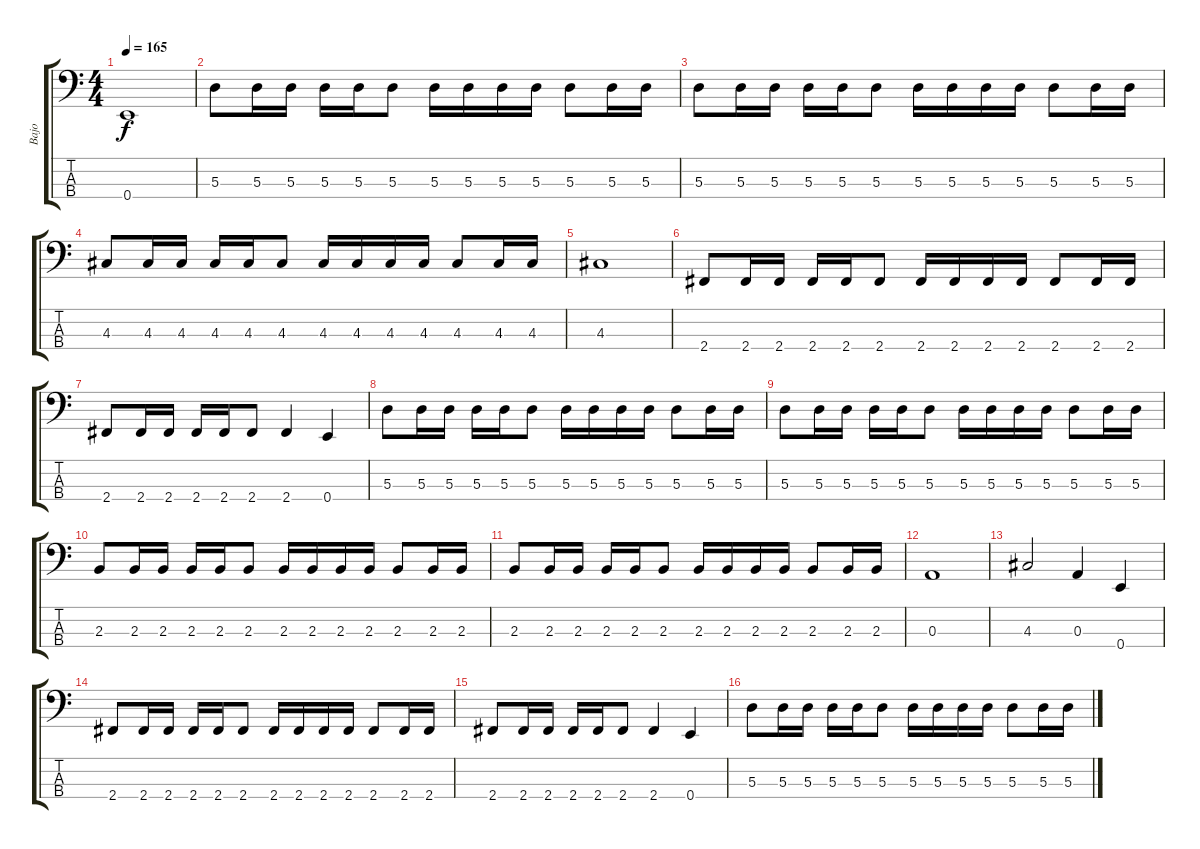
\track ("Bajo" "Bajo") {instrument electricbassfinger}
\staff {score tabs}
\tuning (G2 D2 A1 E1) {hide}
\ts (4 4)
\tempo 165
\clef f4
\ks c
0.4{t}.1{dy f} |
5.3.8 5.3.16 5.3.16 5.3.16 5.3.16 5.3.8 5.3.16 5.3.16 5.3.16 5.3.16 5.3.8 5.3.16 5.3.16 |
5.3.8 5.3.16 5.3.16 5.3.16 5.3.16 5.3.8 5.3.16 5.3.16 5.3.16 5.3.16 5.3.8 5.3.16 5.3.16 |
4.3.8 4.3.16 4.3.16 4.3.16 4.3.16 4.3.8 4.3.16 4.3.16 4.3.16 4.3.16 4.3.8 4.3.16 4.3.16 |
4.3.1 |
2.4.8 2.4.16 2.4.16 2.4.16 2.4.16 2.4.8 2.4.16 2.4.16 2.4.16 2.4.16 2.4.8 2.4.16 2.4.16 |
2.4.8 2.4.16 2.4.16 2.4.16 2.4.16 2.4.8 2.4.4 0.4.4 |
5.3.8 5.3.16 5.3.16 5.3.16 5.3.16 5.3.8 5.3.16 5.3.16 5.3.16 5.3.16 5.3.8 5.3.16 5.3.16 |
5.3.8 5.3.16 5.3.16 5.3.16 5.3.16 5.3.8 5.3.16 5.3.16 5.3.16 5.3.16 5.3.8 5.3.16 5.3.16 |
2.3.8 2.3.16 2.3.16 2.3.16 2.3.16 2.3.8 2.3.16 2.3.16 2.3.16 2.3.16 2.3.8 2.3.16 2.3.16 |
2.3.8 2.3.16 2.3.16 2.3.16 2.3.16 2.3.8 2.3.16 2.3.16 2.3.16 2.3.16 2.3.8 2.3.16 2.3.16 |
0.3.1 |
4.3.2 0.3.4 0.4.4 |
2.4.8 2.4.16 2.4.16 2.4.16 2.4.16 2.4.8 2.4.16 2.4.16 2.4.16 2.4.16 2.4.8 2.4.16 2.4.16 |
2.4.8 2.4.16 2.4.16 2.4.16 2.4.16 2.4.8 2.4.4 0.4.4 |
5.3.8 5.3.16 5.3.16 5.3.16 5.3.16 5.3.8 5.3.16 5.3.16 5.3.16 5.3.16 5.3.8 5.3.16 5.3.16
